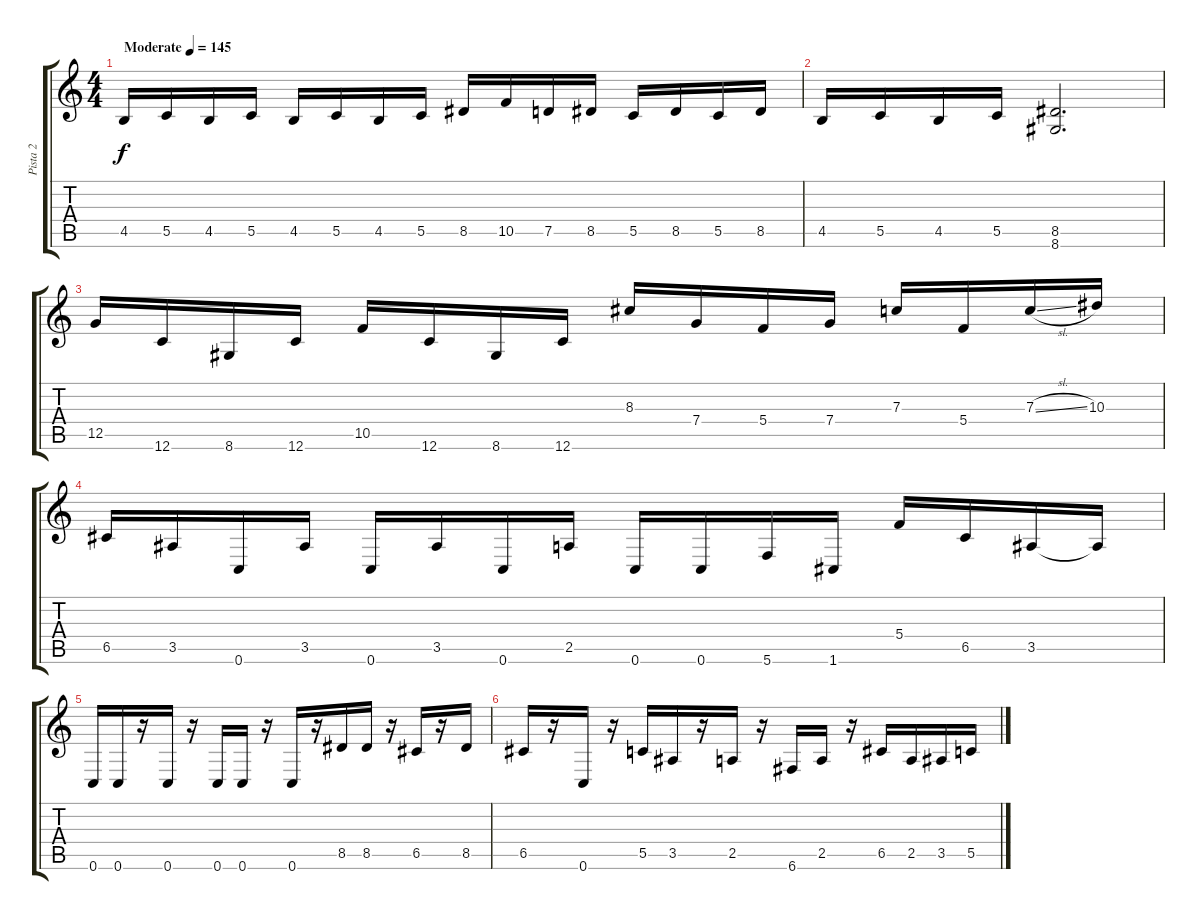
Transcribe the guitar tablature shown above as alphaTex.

\track ("Pista 2" "Pista 2") {instrument distortionguitar}
\staff {score tabs}
\tuning (D4 A3 F3 C3 G2 C2) {hide}
\ts (4 4)
\tempo (145 "Moderate")
\clef g2
\ks c
4.5.16{dy f instrument distortionguitar} 5.5.16 4.5.16 5.5.16 4.5.16 5.5.16 4.5.16 5.5.16 8.5.16 10.5.16 7.5.16 8.5.16 5.5.16 8.5.16 5.5.16 8.5.16 |
4.5.16 5.5.16 4.5.16 5.5.16 (8.5 8.6).2{d} |
12.5.16 12.6.16 8.6.16 12.6.16 10.5.16 12.6.16 8.6.16 12.6.16 8.3.16 7.4.16 5.4.16 7.4.16 7.3.16 5.4.16 7.3{sl}.16 10.3.16 |
6.5.16 3.5.16 0.6.16 3.5.16 0.6.16 3.5.16 0.6.16 2.5.16 0.6.16 0.6.16 5.6.16 1.6.16 5.4.16 6.5.16 3.5.16 3.5{t}.16 |
0.6.16 0.6.16 r.16 0.6.16 r.16 0.6.16 0.6.16 r.16 0.6.16 r.16 8.5.16 8.5.16 r.16 6.5.16 r.16 8.5.16 |
6.5.16 r.16 0.6.16 r.16 5.5.16 3.5.16 r.16 2.5.16 r.16 6.6.16 2.5.16 r.16 6.5.16 2.5.16 3.5.16 5.5.16
